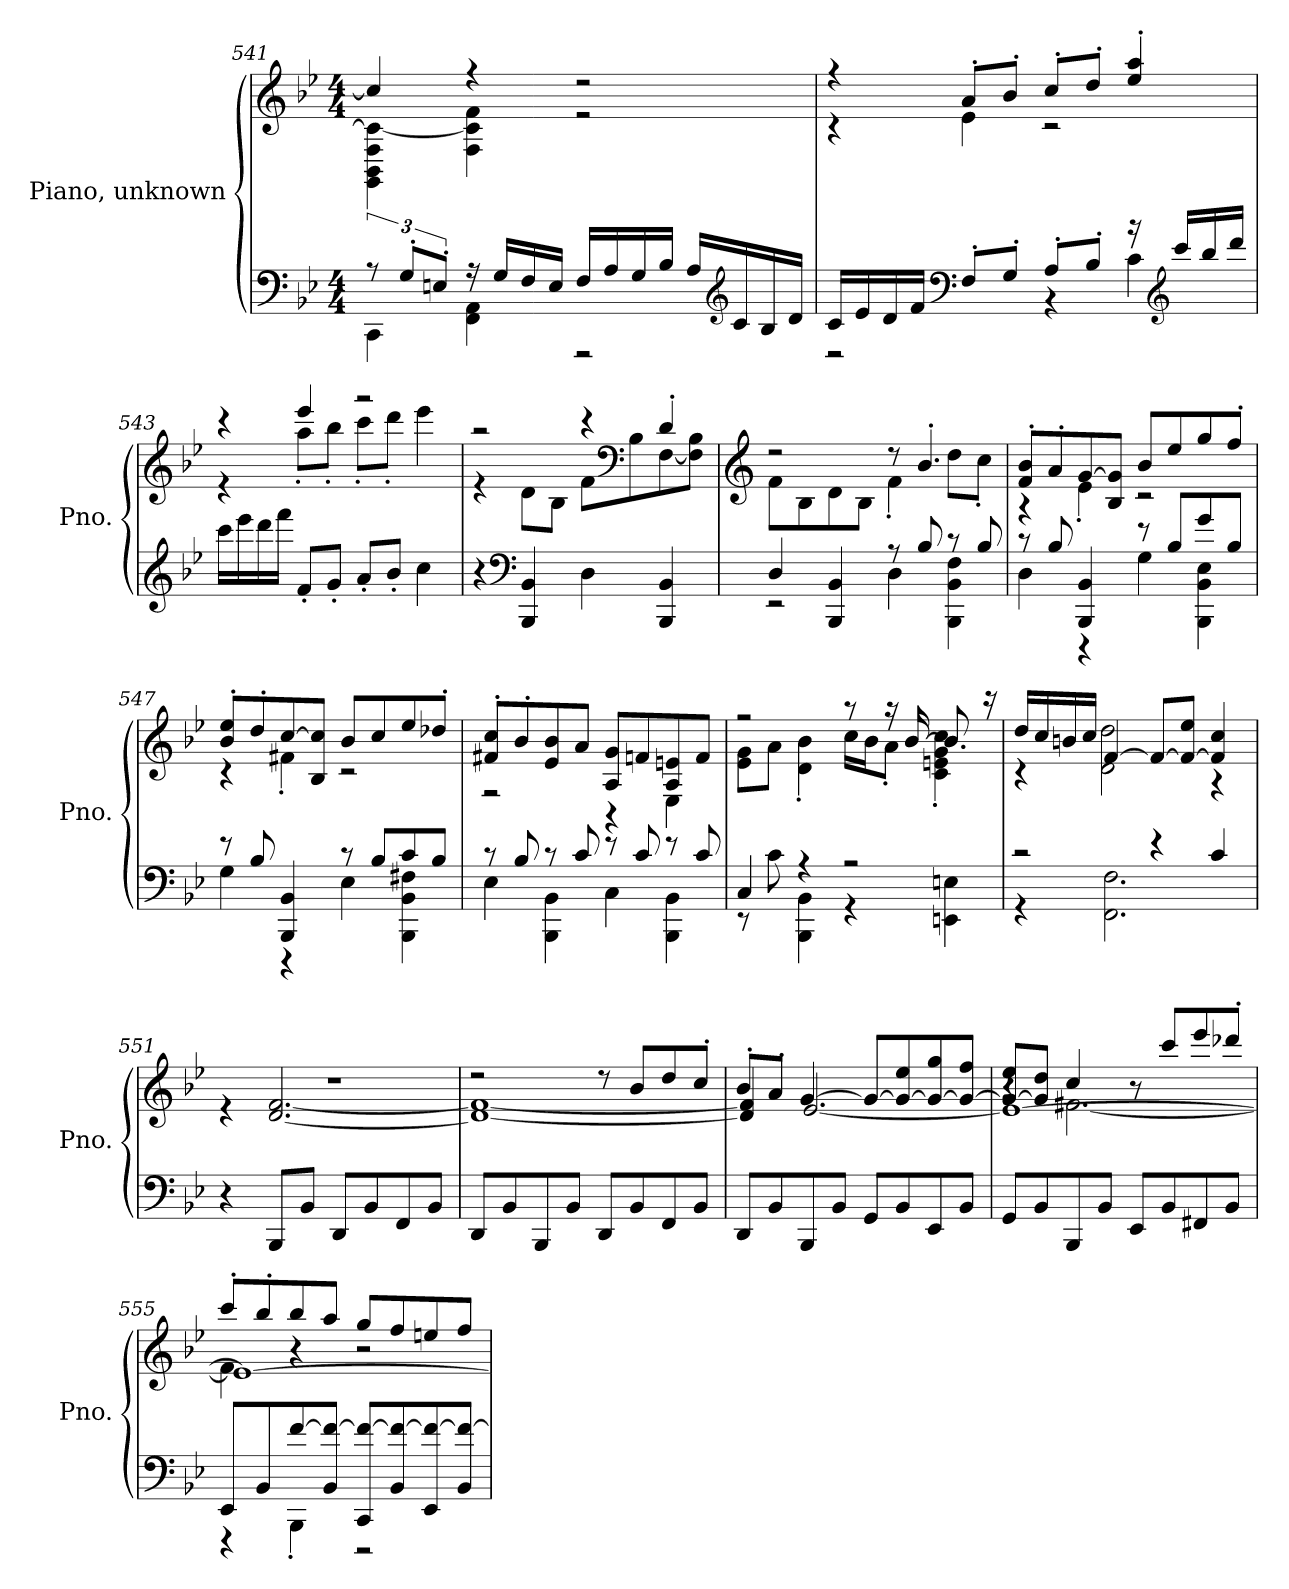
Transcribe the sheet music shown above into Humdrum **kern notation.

**kern	**kern
*part1	*part1
*staff2	*staff1
*I"Piano, unknown	*
*I'Pno.	*
*clefF4	*clefG2
*k[b-e-]	*k[b-e-]
*M4/4	*M4/4
=541	=541
*^	*^
12r	4CC\	4cc/]	4GG\ 4BB-\ 4F\ 4c\_
12G'/L	.	.	.
12En'/J	.	.	.
16r	4FF\ 4AA\	4r	4F\ 4c\] 4f\
16G/LL	.	.	.
16F/	.	.	.
16E/JJ	.	.	.
16F/LL	2r	2r	2r
16A/	.	.	.
16G/	.	.	.
16B-/JJ	.	.	.
16A/LL	.	.	.
*clefG2	*	*	*
16c/	.	.	.
16B-/	.	.	.
16d/JJ	.	.	.
!!LO:LB:g=z	!!
=542	=542	=542	=542
16c/LL	2r	4r	4r
16e-/	.	.	.
16d/	.	.	.
16f/JJ	.	.	.
*clefF4	*	*	*
8F'/L	.	8a'/L	4e-\
8G'/J	.	8b-'/J	.
8A'/L	4r	8cc'/L	2r
8B-'/J	.	8dd'/J	.
16r	4c\	4ee-/' 4aa/'	.
*clefG2	*	*	*
16ccc/LL	.	.	.
16bb-/	.	.	.
16ddd/JJ	.	.	.
*v	*v	*	*
=543	=543	=543
16ccc\LL	4r	4r
16eee-\	.	.
16ddd\	.	.
16fff\JJ	.	.
8f'/L	4eee-/	8aa'\L
8g'/J	.	8bb-'\J
8a'/L	2r	8ccc'\L
8b-'/J	.	8ddd'\J
4cc\	.	4eee-\
=544	=544	=544
4r	2r	4r
*clefF4	*	*
4BBB-/ 4BB-/	.	8d\L
.	.	8B-\J
4D\	4r	8f\L
*	*clefF4	*
.	.	8B-\
4BBB-/ 4BB-/	4d'/	[8F\
.	.	8F\] 8B-\J
!!LO:LB:g=z	!!
=545	=545	=545
*	*clefG2	*
*^	*	*
4D/	2r	2r	8f\L
.	.	.	8B-\
4BBB-/ 4BB-/	.	.	8d\
.	.	.	8B-\J
8r	4D\	8r	4f'\
8B-/	.	4.b-'/	.
8r	4BBB-\ 4BB-\ 4F\	.	8dd\L
8B-/	.	.	8cc'\J
=546	=546	=546	=546
8r	4D\	8f/' 8b-/'L	4r
8B-/	.	8a'/	.
4BBB-/ 4BB-/	4r	[8g/	4e-'\
.	.	8B-/ 8g/]J	.
8r	4G\	8b-/L	2r
8B-/L	.	8ee-/	.
8g/	4BBB-\ 4BB-\ 4E-\	8gg/	.
8B-/J	.	8ff'/J	.
=547	=547	=547	=547
8r	4G\	8b-/' 8ee-/'L	4r
8B-/	.	8dd'/	.
4BBB-/ 4BB-/	4r	[8cc/	4f#X'\
.	.	8B-/ 8cc/]J	.
8r	4E-\	8b-/L	2r
8B-/L	.	8cc/	.
8c/	4BBB-\ 4BB-\ 4F#X\	8ee-/	.
8B-/J	.	8dd-X'/J	.
=548	=548	=548	=548
8r	4E-\	8f#X/' 8cc/'L	2r
8B-/	.	8b-'/	.
8r	4BBB-\ 4BB-\	8e-/ 8b-/	.
8c/	.	8a/J	.
8r	4C\	8A/ 8g/L	4r
8c/	.	8fn/	.
8r	4BBB-\ 4BB-\	8A/ 8en/	4E-\
8c/	.	8f/J	.
!!LO:LB:g=z	!!
=549	=549	=549	=549
4C/	8r	2r	8e-\ 8g\L
.	8c\	.	8a\J
4r	4BBB-\ 4BB-\	.	4d\' 4b-\'
2r	4r	8r	16cc\LL
.	.	.	16b-\J
.	.	16r	8a'\J
.	.	[16b-/	.
.	4EEn\ 4En\	8.b-/]	4c\' 4en\' 4g\' 4cc\'
.	.	16r	.
=550	=550	=550	=550
2r	4r	16dd/LL	4r
.	.	16cc/	.
.	.	16bn/	.
.	.	16cc/JJ	.
.	2.FF\ 2.F\	[4f/	2d\ 2dd\
4r	.	8f/L_	.
.	.	8f/_ 8ee-/J	.
4c/	.	4f/] 4cc/	4r
*v	*v	*	*
=551	=551	=551
4r	1r	4r
8BBB-/L	.	[2.d/ [2.f/
8BB-/J	.	.
8DD/L	.	.
8BB-/	.	.
8FF/	.	.
8BB-/J	.	.
=552	=552	=552
8DD/L	2r	1d_ 1f_
8BB-/	.	.
8BBB-/	.	.
8BB-/J	.	.
8DD/L	8r	.
8BB-/	8b-/L	.
8FF/	8dd/	.
8BB-/J	8cc'/J	.
!!LO:LB:g=z	!!
=553	=553	=553
8DD/L	8b-'/L	4d/] 4f/]
8BB-/	8a'/J	.
8BBB-/	[4g/	[2.e-/
8BB-/J	.	.
8GG/L	8g/L_	.
8BB-/	8g/_ 8ee-/	.
8EE-/	8g/_ 8gg/	.
8BB-/J	8g/_ 8ff/J	.
=554	=554	=554
*	*	*^
8GG/L	8g/_ 8ee-/L	4r	1e-_
8BB-/	8g/] 8dd/J	.	.
8BBB-/	4cc/	[2.f#X\	.
8BB-/J	.	.	.
8EE-/L	8r	.	.
8BB-/	8ccc/L	.	.
8FF#X/	8eee-/	.	.
8BB-/J	8ddd-X'/J	.	.
=555	=555	=555	=555
*^	*	*	*
8EE-/L	4r	8ccc'/L	4f#\]	1e-_
8BB-/	.	8bb-'/	.	.
[8f/	4BBB-'\	8bb-/	4r	.
8BB-/ 8f/_J	.	8aa/J	.	.
8CC/ 8f/_L	2r	8gg/L	2r	.
8BB-/ 8f/_	.	8ff/	.	.
8EE-/ 8f/_	.	8een/	.	.
8BB-/ 8f/_J	.	8ff/J	.	.
*v	*v	*	*	*
*	*v	*v	*v
=	=
*-	*-
